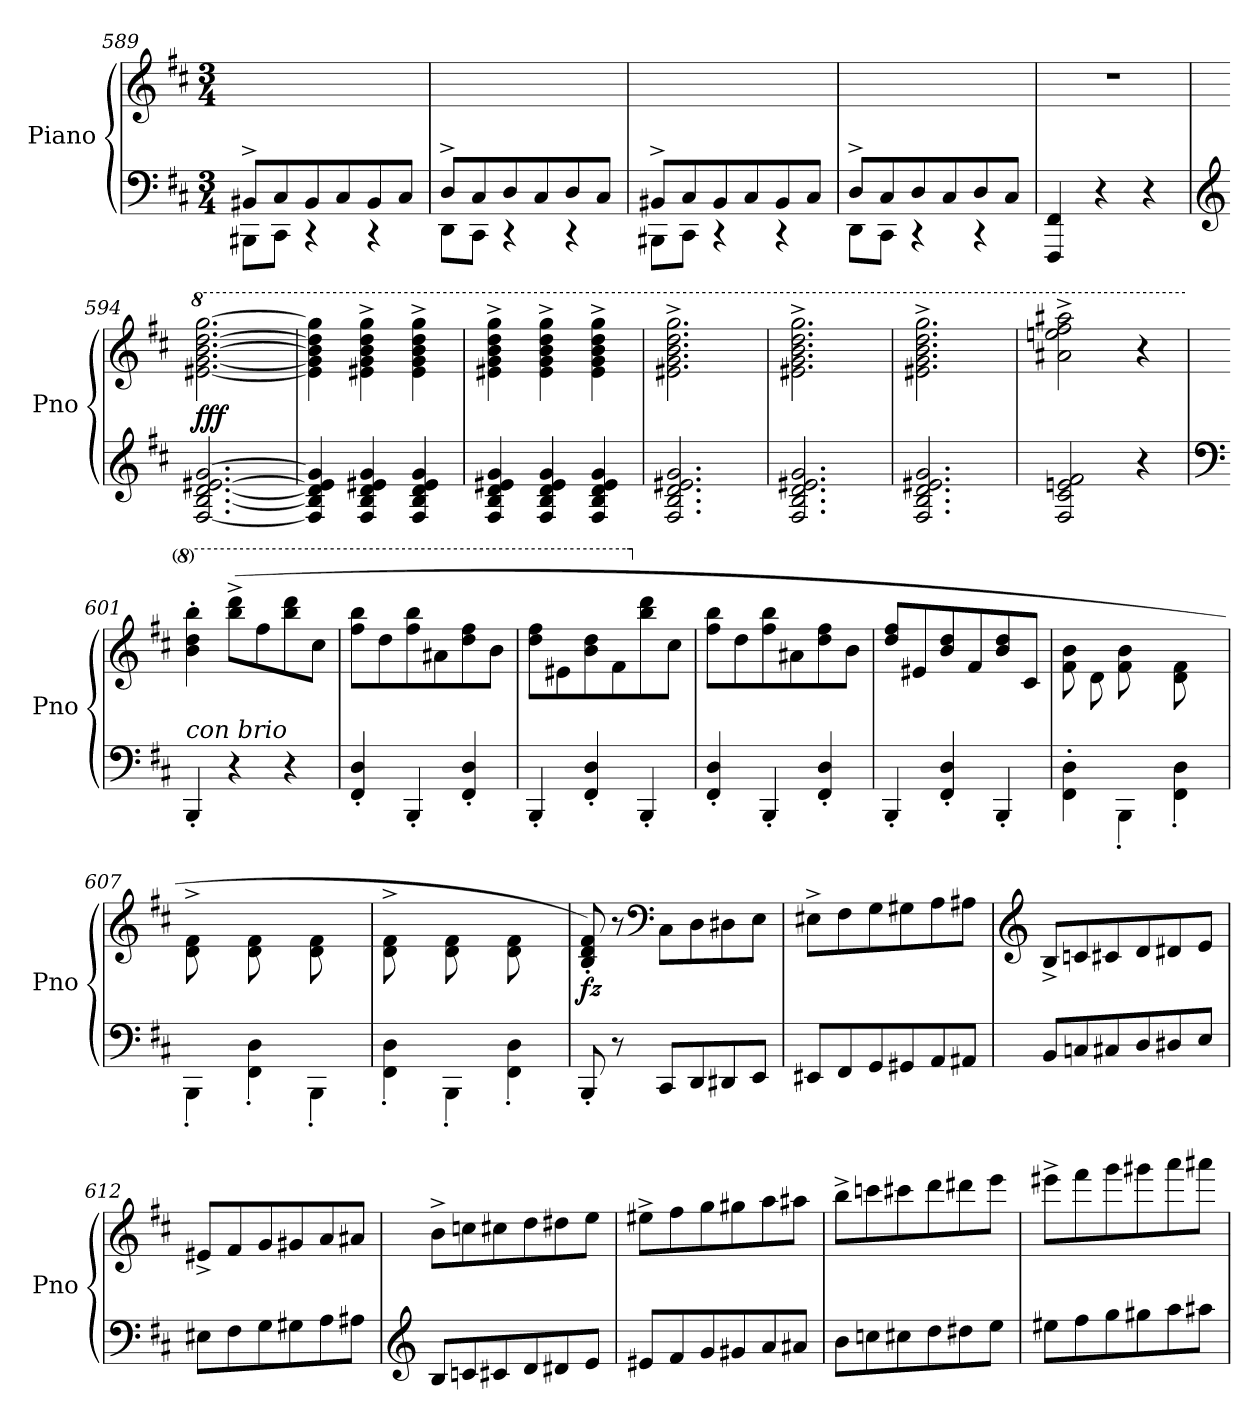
**kern	**kern	**dynam
*part1	*part1	*part1
*staff2	*staff1	*staff1/2
*I"Piano	*	*
*I'Pno	*	*
*clefF4	*clefG2	*
*k[f#c#]	*k[f#c#]	*
*M3/4	*M3/4	*
=589	=589	=589
*^	*	*
8BB#X^/L	8BBB#X\L	2.ryy	.
8C#/	8CC#\J	.	.
8BB#/	4rCC	.	.
8C#/	.	.	.
8BB#/	4rCC	.	.
8C#/J	.	.	.
=590	=590	=590	=590
8D^/L	8DD\L	2.ryy	.
8C#/	8CC#\J	.	.
8D/	4rCC	.	.
8C#/	.	.	.
8D/	4rCC	.	.
8C#/J	.	.	.
=591	=591	=591	=591
8BB#X^/L	8BBB#X\L	2.ryy	.
8C#/	8CC#\J	.	.
8BB#/	4rCC	.	.
8C#/	.	.	.
8BB#/	4rCC	.	.
8C#/J	.	.	.
=592	=592	=592	=592
8D^/L	8DD\L	2.ryy	.
8C#/	8CC#\J	.	.
8D/	4rCC	.	.
8C#/	.	.	.
8D/	4rCC	.	.
8C#/J	.	.	.
*v	*v	*	*
=593	=593	=593
4FFF#/ 4FF#/	2.r	.
4r	.	.
4r	.	.
=594	=594	=594
*clefG2	*	*
*	*8va	*
!	!	!LO:DY:b
[2.F#/ [2.B/ [2.d/ [2.e#X/ [2.g/	[2.ee#X\ [2.gg\ [2.bb\ [2.ddd\ [2.ggg\	fff
!!LO:PB:g=z
=595	=595	=595
4F#/] 4B/] 4d/] 4e#/] 4g/]	4ee#\] 4gg\] 4bb\] 4ddd\] 4ggg\]	.
4F#/ 4B/ 4d/ 4e#X/ 4g/	4ee#X\^ 4gg\^ 4bb\^ 4ddd\^ 4ggg\^	.
4F#/ 4B/ 4d/ 4e#/ 4g/	4ee#\^ 4gg\^ 4bb\^ 4ddd\^ 4ggg\^	.
=596	=596	=596
4F#/ 4B/ 4d/ 4e#X/ 4g/	4ee#X\^ 4gg\^ 4bb\^ 4ddd\^ 4ggg\^	.
4F#/ 4B/ 4d/ 4e#/ 4g/	4ee#\^ 4gg\^ 4bb\^ 4ddd\^ 4ggg\^	.
4F#/ 4B/ 4d/ 4e#/ 4g/	4ee#\^ 4gg\^ 4bb\^ 4ddd\^ 4ggg\^	.
=597	=597	=597
2.F#/ 2.B/ 2.d/ 2.e#X/ 2.g/	2.ee#X\^ 2.gg\^ 2.bb\^ 2.ddd\^ 2.ggg\^	.
=598	=598	=598
2.F#/ 2.B/ 2.d/ 2.e#X/ 2.g/	2.ee#X\^ 2.gg\^ 2.bb\^ 2.ddd\^ 2.ggg\^	.
=599	=599	=599
2.F#/ 2.B/ 2.d/ 2.e#X/ 2.g/	2.ee#X\^ 2.gg\^ 2.bb\^ 2.ddd\^ 2.ggg\^	.
=600	=600	=600
2F#/ 2c#/ 2en/ 2f#/	2aa#X\^ 2eeen\^ 2fff#\^ 2aaa#X\^	.
4r	4r	.
=601	=601	=601
*clefF4	*	*
!LO:TX:a:i:t=con brio	!	!
4BBB'/	4bb\' 4ddd\' 4bbb\'	.
4r	(8bbb\^ 8dddd\^L	.
.	8fff#\	.
4r	8bbb\ 8dddd\	.
.	8ccc#\J	.
=602	=602	=602
4FF#/' 4D/'	8fff#\ 8bbb\L	.
.	8ddd\	.
4BBB'/	8fff#\ 8bbb\	.
.	8aa#X\	.
4FF#/' 4D/'	8ddd\ 8fff#\	.
.	8bb\J	.
!!LO:LB:g=z
=603	=603	=603
4BBB'/	8ddd\ 8fff#\L	.
.	8ee#X\	.
4FF#/' 4D/'	8bb\ 8ddd\	.
.	8ff#\	.
*	*X8va	*
4BBB'/	8bb\ 8ddd\	.
.	8cc#\J	.
=604	=604	=604
4FF#/' 4D/'	8ff#\ 8bb\L	.
.	8dd\	.
4BBB'/	8ff#\ 8bb\	.
.	8a#X\	.
4FF#/' 4D/'	8dd\ 8ff#\	.
.	8b\J	.
=605	=605	=605
4BBB'/	8dd/ 8ff#/L	.
.	8e#X/	.
4FF#/' 4D/'	8b/ 8dd/	.
.	8f#/	.
4BBB'/	8b/ 8dd/	.
.	8c#/J	.
=606	=606	=606
*^	*	*
4.ryy	4FF#\' 4D\'	8f#\ 8b\L	.
.	.	8d\	.
.	4BBB'\	8f#\ 8b\	.
8A#X/	.	8ryy	.
8ryy	4FF#\' 4D\'	8d\ 8f#\	.
8B/J	.	8ryy	.
=607	=607	=607	=607
8ryy	4BBB'\	8d\^ 8f#\^L	.
8B/	.	8ryy	.
8ryy	4FF#\' 4D\'	8d\ 8f#\	.
8E#X/	.	8ryy	.
8ryy	4BBB'\	8d\ 8f#\	.
8F#/J	.	8ryy	.
=608	=608	=608	=608
8ryy	4FF#\' 4D\'	8d\^ 8f#\^L	.
8B/	.	8ryy	.
8ryy	4BBB'\	8d\ 8f#\	.
8E#X/	.	8ryy	.
8ryy	4FF#\' 4D\'	8d\ 8f#\	.
8F#/J	.	8ryy	.
*v	*v	*	*
!!LO:LB:g=z
=609	=609	=609
!	!	!LO:DY:b
8BBB'/	8B/' 8d/' 8f#/')	fz
8r	8r	.
*	*clefF4	*
8CC#/L	8C#\L	.
8DD/	8D\	.
8DD#X/	8D#X\	.
8EE/J	8E\J	.
=610	=610	=610
8EE#X/L	8E#X^\L	.
8FF#/	8F#\	.
8GG/	8G\	.
8GG#X/	8G#X\	.
8AA/	8A\	.
8AA#X/J	8A#X\J	.
=611	=611	=611
*	*clefG2	*
!	!	!LO:DY:a
8BB/L	8B^/L	other-dynamics
8Cn/	8cn/	.
8C#X/	8c#X/	.
8D/	8d/	.
8D#X/	8d#X/	.
8E/J	8e/J	.
=612	=612	=612
8E#X\L	8e#X^/L	.
8F#\	8f#/	.
8G\	8g/	.
8G#X\	8g#X/	.
8A\	8a/	.
8A#X\J	8a#X/J	.
=613	=613	=613
*clefG2	*	*
8B/L	8b^\L	.
8cn/	8ccn\	.
8c#X/	8cc#X\	.
8d/	8dd\	.
8d#X/	8dd#X\	.
8e/J	8ee\J	.
!!LO:LB:g=z
=614	=614	=614
8e#X/L	8ee#X^\L	.
8f#/	8ff#\	.
8g/	8gg\	.
8g#X/	8gg#X\	.
8a/	8aa\	.
8a#X/J	8aa#X\J	.
=615	=615	=615
8b\L	8bb^\L	.
8ccn\	8cccn\	.
8cc#X\	8ccc#X\	.
8dd\	8ddd\	.
8dd#X\	8ddd#X\	.
8ee\J	8eee\J	.
=616	=616	=616
8ee#X\L	8eee#X^\L	.
8ff#\	8fff#\	.
8gg\	8ggg\	.
8gg#X\	8ggg#X\	.
8aa\	8aaa\	.
8aa#X\J	8aaa#X\J	.
=	=	=
*-	*-	*-
